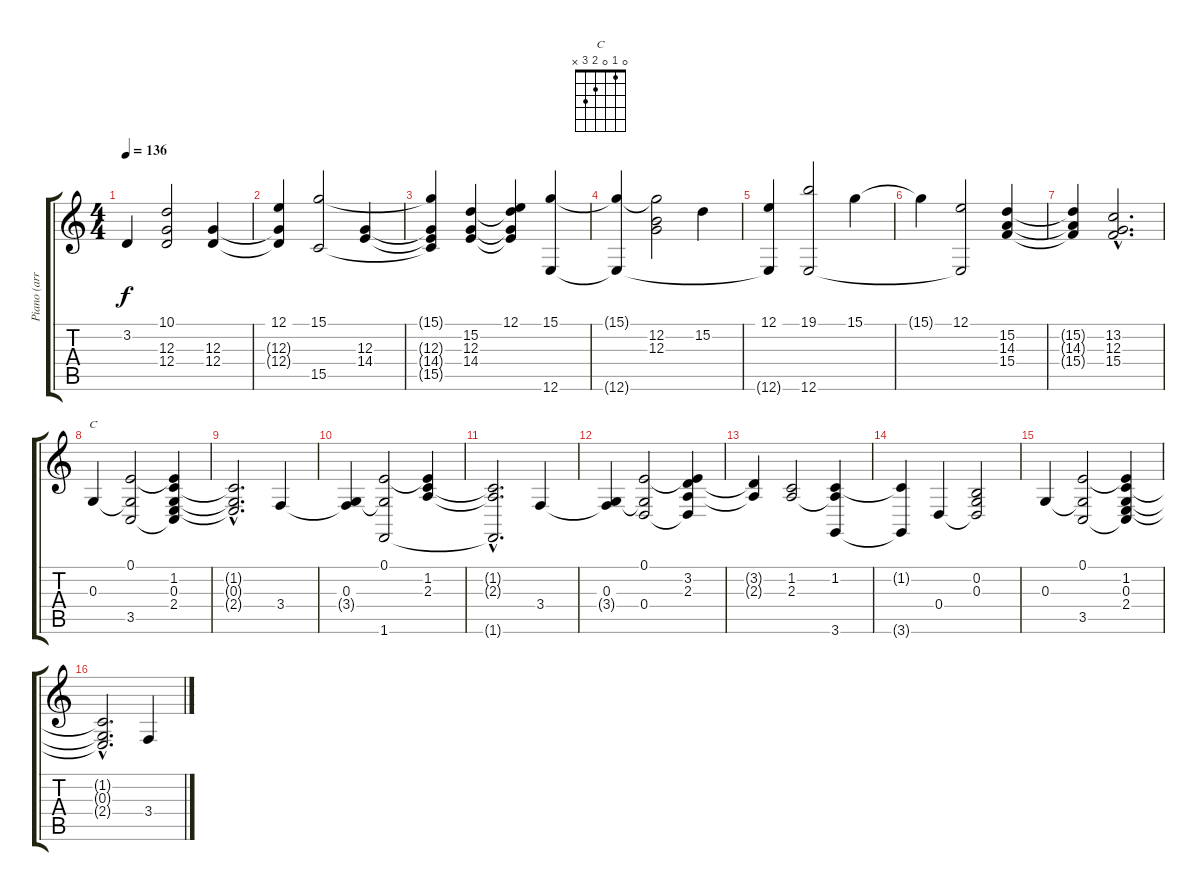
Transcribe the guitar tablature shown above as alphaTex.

\track ("Piano (arrangé pour guitarre)" "Piano (arr") {instrument acousticgrandpiano}
\staff {score tabs}
\tuning (E4 B3 G3 D3 A2 E2) {hide}
\chord ("C" 0 1 0 2 3 x)
\ts (4 4)
\tempo 136
\clef g2
\ks c
3.2.4{dy f} (10.1{t} 12.3 12.4).2 (12.3 12.4).4 |
(12.1 12.3{t} 12.4{t}).4 (15.1 15.5).2 (12.3 14.4).4 |
(15.1{t} 12.3{t} 14.4{t} 15.5{t}).4 (15.2 12.3 14.4).4 (12.1 15.2{t} 12.3{t} 14.4{t}).4 (15.1 12.6).4 |
(15.1{t} 12.6{t}).4 (15.1{t} 12.2 12.3).2 15.2.4 |
(12.1 12.6{t}).4 (19.1 12.6).2 15.1.4 |
15.1{t}.4 (12.1 12.6{t}).2 (15.2 14.3 15.4).4 |
(15.2{t} 14.3{t} 15.4{t}).4 (13.2{hac} 12.3{hac} 15.4{hac}).2{d} |
0.3.4{ch "C"} (0.1 0.3{t} 3.5).2 (0.1{t} 1.2 0.3 2.4 3.5{t}).4 |
(1.2{hac t} 0.3{hac t} 2.4{hac t}).2{d} 3.4.4 |
(0.3 3.4{t}).4 (0.1 0.3{t} 1.6).2 (0.1{t} 1.2 2.3).4 |
(1.2{hac t} 2.3{hac t} 1.6{hac t}).2{d} 3.4.4 |
(0.3 3.4{t}).4 (0.1 0.3{t} 0.4).2 (0.1{t} 3.2 2.3 0.4{t}).4 |
(3.2{t} 2.3{t}).4 (1.2 2.3).2 (1.2 2.3{t} 3.6).4 |
(1.2{t} 3.6{t}).4 0.4.4 (0.2 0.3 0.4{t}).2 |
0.3.4 (0.1 0.3{t} 3.5).2 (0.1{t} 1.2 0.3 2.4 3.5{t}).4 |
(1.2{hac t} 0.3{hac t} 2.4{hac t}).2{d} 3.4.4
